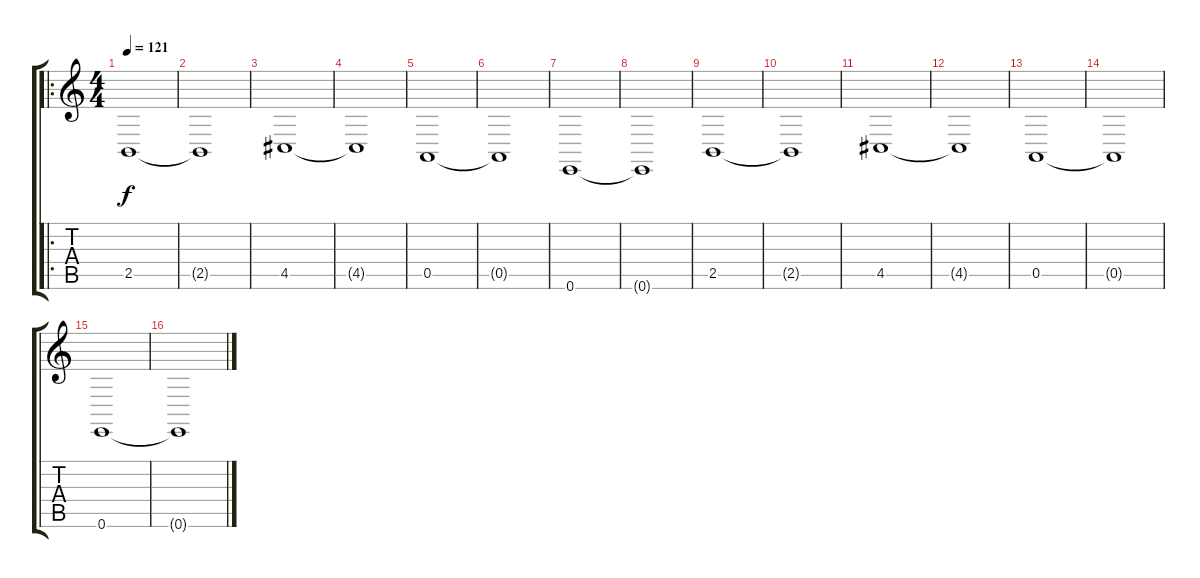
\track "" {instrument violin}
\staff {score tabs}
\tuning (E4 B3 G3 D3 A2 E2) {hide}
\ro
\ts (4 4)
\tempo 121
\clef g2
\ks c
2.5.1{dy f} |
2.5{t}.1 |
4.5.1 |
4.5{t}.1 |
0.5.1 |
0.5{t}.1 |
0.6.1 |
0.6{t}.1 |
2.5.1 |
2.5{t}.1 |
4.5.1 |
4.5{t}.1 |
0.5.1 |
0.5{t}.1 |
0.6.1 |
0.6{t}.1
